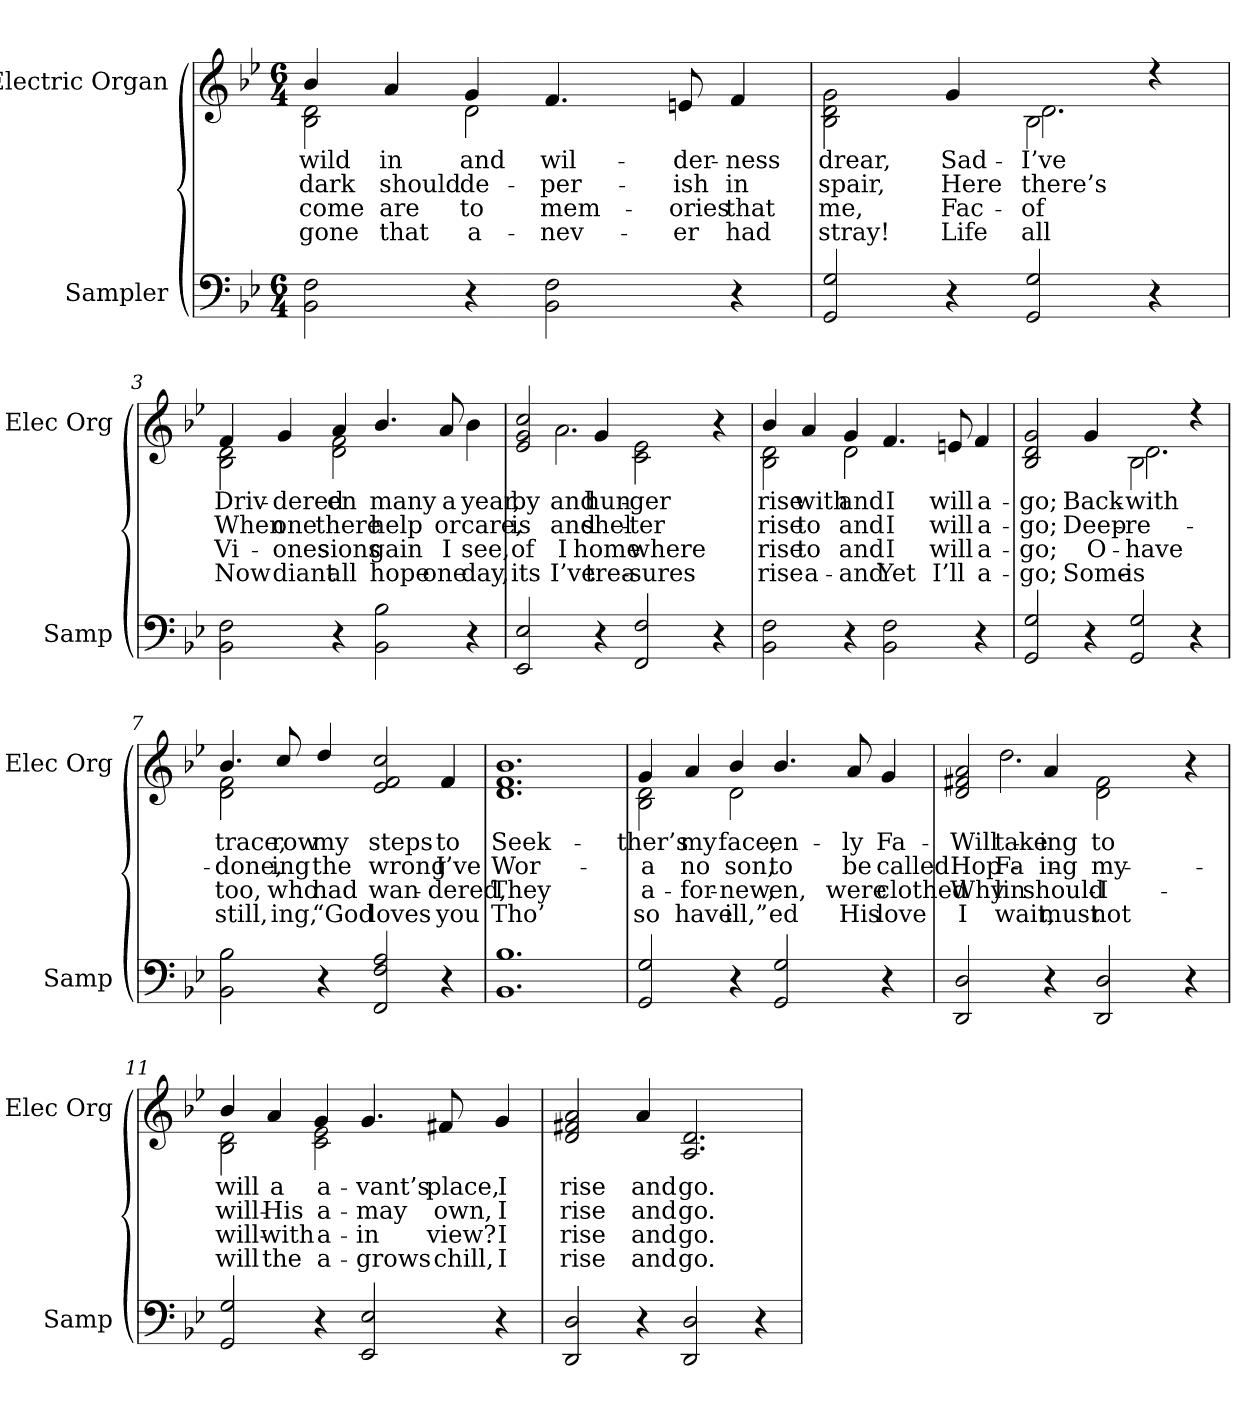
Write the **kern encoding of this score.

**kern	**text	**kern	**text	**text	**text	**text
*part2	*part2	*part1	*part1	*part1	*part1	*part1
*staff2	*staff2	*staff1	*staff1	*staff1	*staff1	*staff1
*I"Sampler	*	*I"Electric Organ	*	*	*	*
*I'Samp	*	*I'Elec Org	*	*	*	*
*clefF4	*	*clefG2	*	*	*	*
*k[b-e-]	*	*k[b-e-]	*	*	*	*
*B-:	*	*B-:	*	*	*	*
*M6/4	*	*M6/4	*	*	*	*
=1	=1	=1	=1	=1	=1	=1
*	*	*^	*	*	*	*
2BB- 2F	.	4b-/	2B- 2d	wild	dark	come	gone
.	.	4a/	.	in	should	are	that
4r	.	4g	2d	and	de-	to	a-
2BB- 2F	.	4.f/	.	wil-	per-	mem-	nev-
.	.	.	2ryy	.	.	.	.
.	.	8en/	.	-der-	-ish	-ories	-er
4r	.	4f	.	-ness	in	that	had
=2	=2	=2	=2	=2	=2	=2	=2
2GG 2G	.	2B-\ 2d\ 2g\	2.ryy	drear,	-spair,	me,	-stray!
4r	.	4g/	.	Sad-	Here	Fac-	Life
2GG 2G	.	2B-\	2.d	I’ve	there’s	of	all
4r	.	4r	.	.	.	.	.
=3	=3	=3	=3	=3	=3	=3	=3
2BB- 2F	.	4f/	2B- 2d	Driv-	When	Vi-	Now
.	.	4g/	.	-dered	one	ones	-diant
4r	.	4a	2d 2f	-en	there	-sions	all
2BB- 2B-	.	4.b-/	.	many	help	-gain	hope
.	.	.	2ryy	.	.	.	.
.	.	8a/	.	a	or	I	one
4r	.	4b-	.	year,	care,	see,	day,
=4	=4	=4	=4	=4	=4	=4	=4
2EE- 2E-	.	2e- 2g 2cc	4ryy	by	is	of	its
.	.	.	2.a	and	and	I	I’ve
4r	.	4g	.	hun-	shel-	home	trea-
2FF 2F	.	2c\ 2e-\	.	-ger	-ter	where	-sures
.	.	.	2ryy	.	.	.	.
4r	.	4r	.	.	.	.	.
=5	=5	=5	=5	=5	=5	=5	=5
2BB- 2F	.	4b-/	2B- 2d	-rise	-rise	-rise	-rise
.	.	4a/	.	with	to	to	a-
4r	.	4g	2d	and	and	and	and
2BB- 2F	.	4.f/	.	I	I	I	Yet
.	.	.	2ryy	.	.	.	.
.	.	8en/	.	will	will	will	I’ll
4r	.	4f	.	a-	a-	a-	a-
=6	=6	=6	=6	=6	=6	=6	=6
2GG 2G	.	2B- 2d 2g	2.ryy	go;	go;	go;	go;
4r	.	4g	.	Back-	Deep-	O-	Some-
2GG 2G	.	2B-\	2.d	with	re-	have	is
4r	.	4r	.	.	.	.	.
=7	=7	=7	=7	=7	=7	=7	=7
2BB- 2B-	.	4.b-/	2d 2f	trace,	done,	too,	still,
.	.	8cc/	.	-row	-ing	who	-ing,
4r	.	4dd/	1ryy	my	the	had	“God
2FF 2F 2A	.	2e- 2f 2cc	.	steps	wrong	wan-	loves
4r	.	4f	.	to	I’ve	-dered,	you
*	*	*v	*v	*	*	*	*
=8	=8	=8	=8	=8	=8	=8
1.BB- 1.B-	.	1.d 1.f 1.b-	Seek-	Wor-	They	Tho’
=9	=9	=9	=9	=9	=9	=9
*	*	*^	*	*	*	*
2GG 2G	.	4g/	2B- 2d	-ther’s	a	a-	so
.	.	4a/	.	my	no	for-	have
4r	.	4b-	2d	face,	son,	-new,	ill,”
2GG 2G	.	4.b-/	.	-en-	to	-en,	-ed
.	.	.	2ryy	.	.	.	.
.	.	8a/	.	-ly	be	were	His
4r	.	4g	.	Fa-	called	clothed	love
=10	=10	=10	=10	=10	=10	=10	=10
2DD 2D	.	2d 2f#X 2a	4ryy	Will-	Hop-	Why	I
.	.	.	2.dd	take	Fa-	lin-	wait,
4r	.	4a	.	-ing	-ing	should	must
2DD 2D	.	2d\ 2f#\	.	to	my	I	not
.	.	.	2ryy	.	.	.	.
4r	.	4r	.	.	.	.	.
=11	=11	=11	=11	=11	=11	=11	=11
2GG 2G	.	4b-/	2B- 2d	will	will	will	will
.	.	4a/	.	a	His	with	the
4r	.	4g	2c 2e-	a-	a-	a-	a-
2EE- 2E-	.	4.g/	.	-vant’s	may	in	grows
.	.	.	2ryy	.	.	.	.
.	.	8f#X/	.	place,	own,	view?	chill,
4r	.	4g	.	I	I	I	I
*	*	*v	*v	*	*	*	*
=12	=12	=12	=12	=12	=12	=12
2DD 2D	.	2d 2f#X 2a	-rise	-rise	-rise	-rise
4r	.	4a	and	and	and	and
2DD 2D	.	2.A 2.d	go.	go.	go.	go.
4r	.	.	.	.	.	.
=	=	=	=	=	=	=
*-	*-	*-	*-	*-	*-	*-
